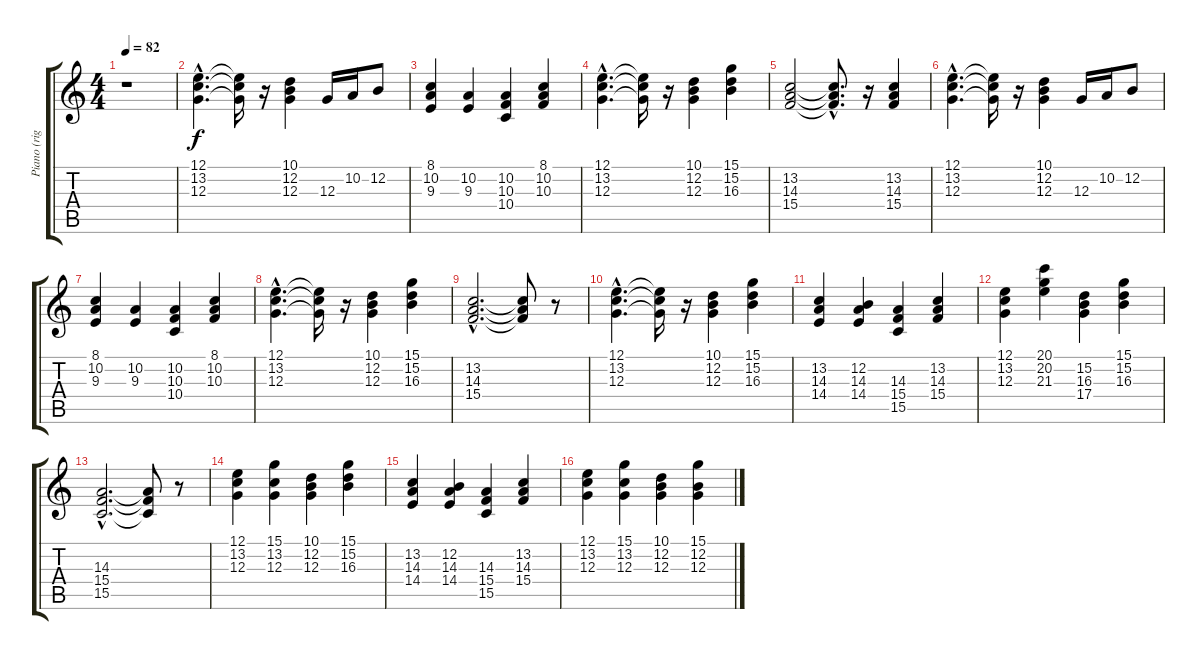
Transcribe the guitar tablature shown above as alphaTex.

\track ("Piano (right)" "Piano (rig") {instrument acousticgrandpiano}
\staff {score tabs}
\tuning (E4 B3 G3 D3 A2 E2) {hide}
\ts (4 4)
\tempo 82
\clef g2
\ks c
r.1{dy f instrument acousticgrandpiano} |
(12.1{hac} 13.2{hac} 12.3{hac}).4{d} (12.1{t} 13.2{t} 12.3{t}).16 r.16 (10.1 12.2 12.3).4 12.3.16 10.2.16 12.2.8 |
(8.1 10.2 9.3).4 (10.2 9.3).4 (10.2 10.3 10.4).4 (8.1 10.2 10.3).4 |
(12.1{hac} 13.2{hac} 12.3{hac}).4{d} (12.1{t} 13.2{t} 12.3{t}).16 r.16 (10.1 12.2 12.3).4 (15.1 15.2 16.3).4 |
(13.2 14.3 15.4).2 (13.2{hac t} 14.3{hac t} 15.4{hac t}).8{d} r.16 (13.2 14.3 15.4).4 |
(12.1{hac} 13.2{hac} 12.3{hac}).4{d} (12.1{t} 13.2{t} 12.3{t}).16 r.16 (10.1 12.2 12.3).4 12.3.16 10.2.16 12.2.8 |
(8.1 10.2 9.3).4 (10.2 9.3).4 (10.2 10.3 10.4).4 (8.1 10.2 10.3).4 |
(12.1{hac} 13.2{hac} 12.3{hac}).4{d} (12.1{t} 13.2{t} 12.3{t}).16 r.16 (10.1 12.2 12.3).4 (15.1 15.2 16.3).4 |
(13.2{hac} 14.3{hac} 15.4{hac}).2{d} (13.2{t} 14.3{t} 15.4{t}).8 r.8 |
(12.1{hac} 13.2{hac} 12.3{hac}).4{d} (12.1{t} 13.2{t} 12.3{t}).16 r.16 (10.1 12.2 12.3).4 (15.1 15.2 16.3).4 |
(13.2 14.3 14.4).4 (12.2 14.3 14.4).4 (14.3 15.4 15.5).4 (13.2 14.3 15.4).4 |
(12.1 13.2 12.3).4 (20.1 20.2 21.3).4 (15.2 16.3 17.4).4 (15.1 15.2 16.3).4 |
(14.3{hac} 15.4{hac} 15.5{hac}).2{d} (14.3{t} 15.4{t} 15.5{t}).8 r.8 |
(12.1 13.2 12.3).4 (15.1 13.2 12.3).4 (10.1 12.2 12.3).4 (15.1 15.2 16.3).4 |
(13.2 14.3 14.4).4 (12.2 14.3 14.4).4 (14.3 15.4 15.5).4 (13.2 14.3 15.4).4 |
(12.1 13.2 12.3).4 (15.1 13.2 12.3).4 (10.1 12.2 12.3).4 (15.1 12.2 12.3).4
